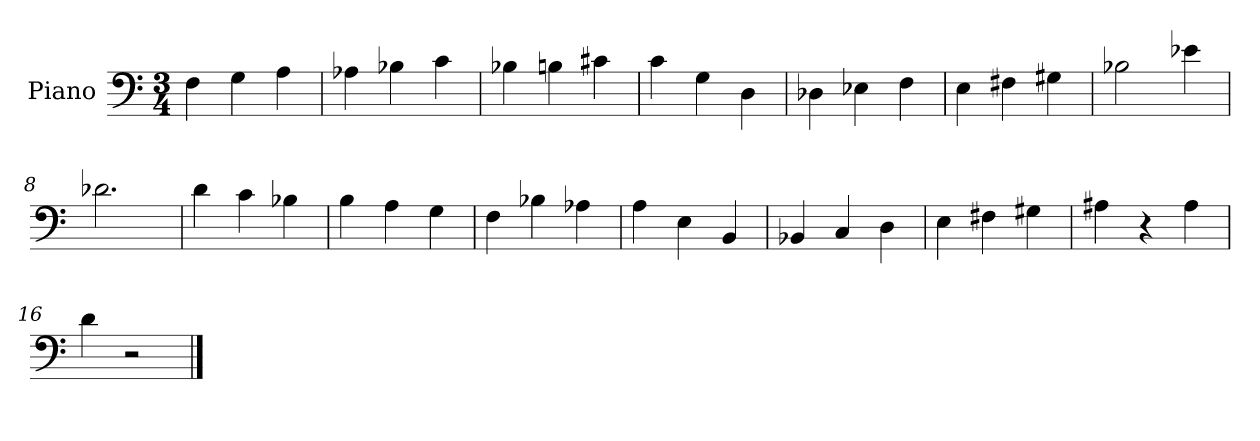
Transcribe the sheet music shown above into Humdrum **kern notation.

**kern
*part1
*staff1
*I"Piano
*I'Pno
*clefF4
*k[]
*M3/4
=1
4F\
4G\
4A\
=2
4A-X\
4B-X\
4c\
=3
4B-X\
4Bn\
4c#X\
=4
4c\
4G\
4D\
=5
4D-X\
4E-X\
4F\
=6
4E\
4F#X\
4G#X\
=7
2B-X\
4e-X\
=8
2.d-X\
=9
4d\
4c\
4B-X\
=10
4B\
4A\
4G\
=11
4F\
4B-X\
4A-X\
=12
4A\
4E\
4BB/
=13
4BB-X/
4C/
4D\
=14
4E\
4F#X\
4G#X\
=15
4A#X\
4r
4A#\
=16
4d\
2r
==
*-
